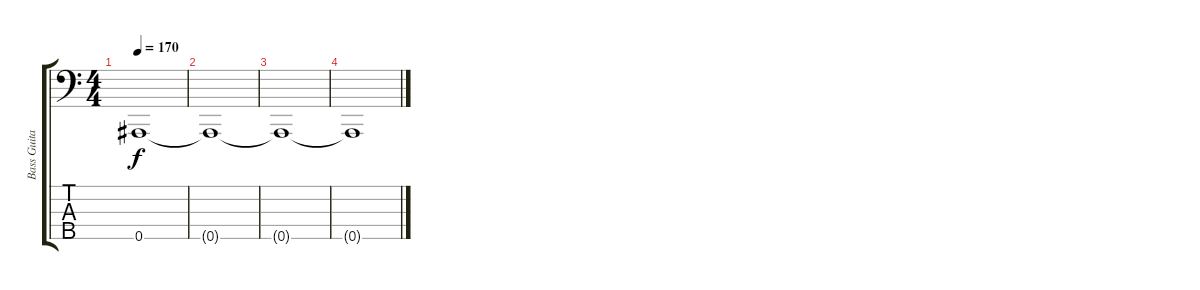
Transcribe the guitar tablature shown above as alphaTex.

\track ("Bass Guitar" "Bass Guita") {instrument electricbassfinger}
\staff {score tabs}
\tuning (Gb2 Db2 Ab1 Eb1 Bb0) {hide}
\ts (4 4)
\tempo 170
\clef f4
\ks c
0.5.1{dy f} |
0.5{t}.1 |
0.5{t}.1 |
0.5{t}.1
